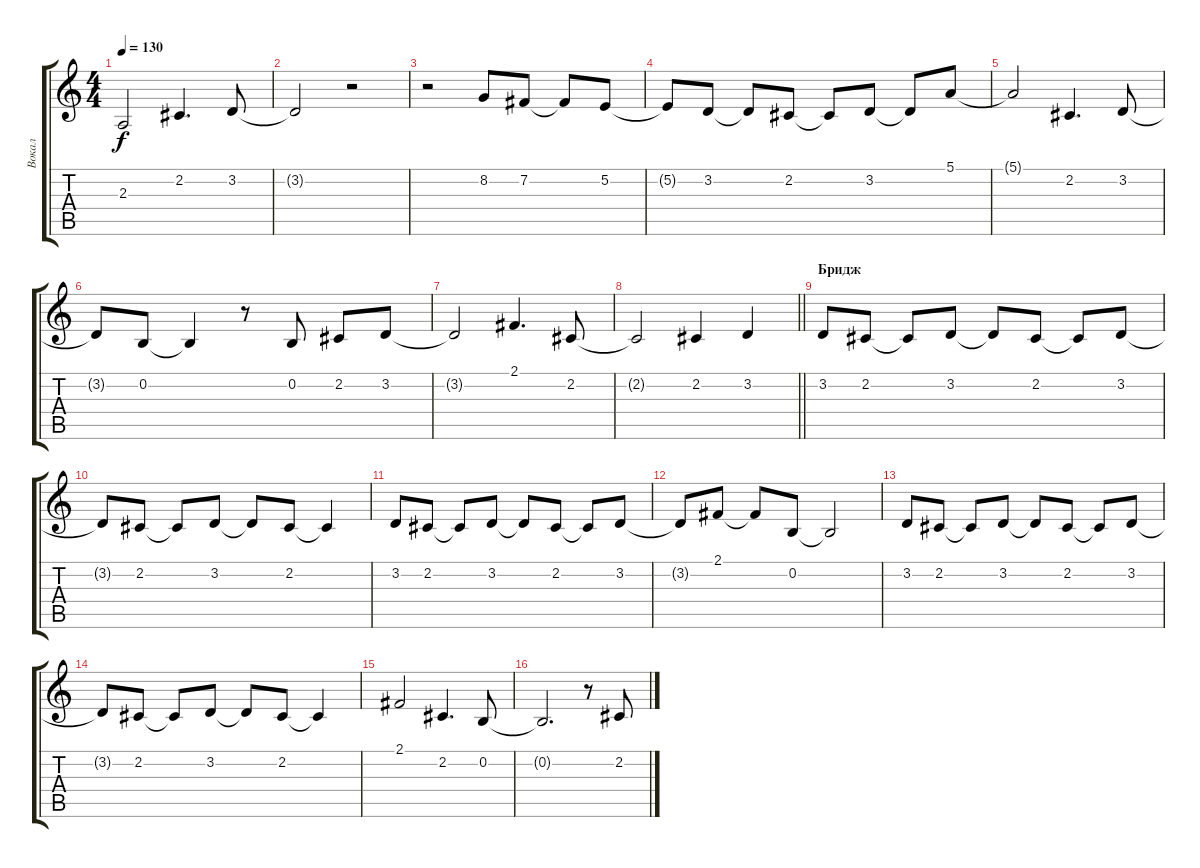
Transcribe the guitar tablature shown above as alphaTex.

\track ("Вокал" "Вокал") {instrument sopranosax}
\staff {score tabs}
\tuning (E4 B3 G3 D3 A2 E2) {hide}
\ts (4 4)
\tempo 130
\clef g2
\ks c
2.3{t}.2{dy f} 2.2.4{d} 3.2.8 |
3.2{t}.2 r.2 |
r.2 8.2.8 7.2.8 7.2{t}.8 5.2.8 |
5.2{t}.8 3.2.8 3.2{t}.8 2.2.8 2.2{t}.8 3.2.8 3.2{t}.8 5.1.8 |
5.1{t}.2 2.2.4{d} 3.2.8 |
3.2{t}.8 0.2.8 0.2{t}.4 r.8 0.2.8 2.2.8 3.2.8 |
3.2{t}.2 2.1.4{d} 2.2.8 |
\barLineRight lightlight
2.2{t}.2 2.2.4 3.2.4 |
\section ("" "Бридж")
3.2.8 2.2.8 2.2{t}.8 3.2.8 3.2{t}.8 2.2.8 2.2{t}.8 3.2.8 |
3.2{t}.8 2.2.8 2.2{t}.8 3.2.8 3.2{t}.8 2.2.8 2.2{t}.4 |
3.2.8 2.2.8 2.2{t}.8 3.2.8 3.2{t}.8 2.2.8 2.2{t}.8 3.2.8 |
3.2{t}.8 2.1.8 2.1{t}.8 0.2.8 0.2{t}.2 |
3.2.8 2.2.8 2.2{t}.8 3.2.8 3.2{t}.8 2.2.8 2.2{t}.8 3.2.8 |
3.2{t}.8 2.2.8 2.2{t}.8 3.2.8 3.2{t}.8 2.2.8 2.2{t}.4 |
2.1.2 2.2.4{d} 0.2.8 |
0.2{t}.2{d} r.8 2.2.8
